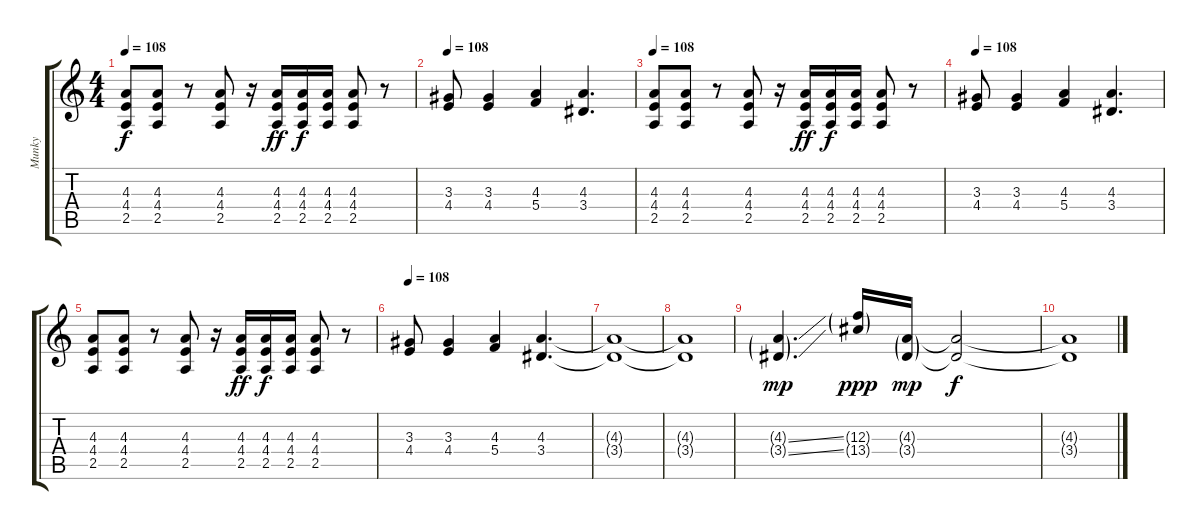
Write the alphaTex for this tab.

\track ("Munky" "Munky") {instrument distortionguitar}
\staff {score tabs}
\tuning (D4 A3 F3 C3 G2 C2) {hide}
\ts (4 4)
\tempo 108
\clef g2
\ks c
(4.3 4.4 2.5).8{dy f} (4.3 4.4 2.5).8 r.8 (4.3 4.4 2.5).8 r.16 (4.3 4.4 2.5).16{dy ff} (4.3 4.4 2.5).16{dy f} (4.3 4.4 2.5).16 (4.3 4.4 2.5).8 r.8 |
\tempo 108
(3.3 4.4).8 (3.3 4.4).4 (4.3 5.4).4 (4.3 3.4).4{d} |
\tempo 108
(4.3 4.4 2.5).8 (4.3 4.4 2.5).8 r.8 (4.3 4.4 2.5).8 r.16 (4.3 4.4 2.5).16{dy ff} (4.3 4.4 2.5).16{dy f} (4.3 4.4 2.5).16 (4.3 4.4 2.5).8 r.8 |
\tempo 108
(3.3 4.4).8 (3.3 4.4).4 (4.3 5.4).4 (4.3 3.4).4{d} |
(4.3 4.4 2.5).8 (4.3 4.4 2.5).8 r.8 (4.3 4.4 2.5).8 r.16 (4.3 4.4 2.5).16{dy ff} (4.3 4.4 2.5).16{dy f} (4.3 4.4 2.5).16 (4.3 4.4 2.5).8 r.8 |
\tempo 108
(3.3 4.4).8 (3.3 4.4).4 (4.3 5.4).4 (4.3 3.4).4{d} |
(4.3{t} 3.4{t}).1 |
(4.3{t} 3.4{t}).1 |
(4.3{ss g} 3.4{ss g}).4{d dy mp} (12.3{g} 13.4{g}).16{dy ppp} (4.3{g} 3.4{g}).16{dy mp} (4.3{t} 3.4{t}).2{dy f} |
(4.3{t} 3.4{t}).1
